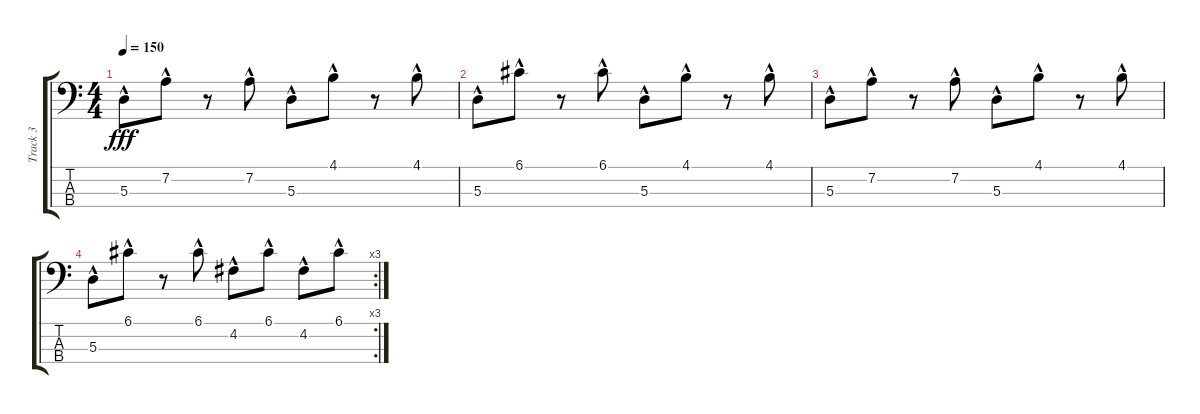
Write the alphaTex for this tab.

\track ("Track 3" "Track 3") {instrument electricbasspick}
\staff {score tabs}
\tuning (G2 D2 A1 E1) {hide}
\ts (4 4)
\tempo 150
\clef f4
\ks c
5.3{hac}.8{dy fff} 7.2{hac}.8 r.8 7.2{hac}.8 5.3{hac}.8 4.1{hac}.8 r.8 4.1{hac}.8 |
5.3{hac}.8 6.1{hac}.8 r.8 6.1{hac}.8 5.3{hac}.8 4.1{hac}.8 r.8 4.1{hac}.8 |
5.3{hac}.8 7.2{hac}.8 r.8 7.2{hac}.8 5.3{hac}.8 4.1{hac}.8 r.8 4.1{hac}.8 |
\rc 3
5.3{hac}.8 6.1{hac}.8 r.8 6.1{hac}.8 4.2{hac}.8 6.1{hac}.8 4.2{hac}.8 6.1{hac}.8
